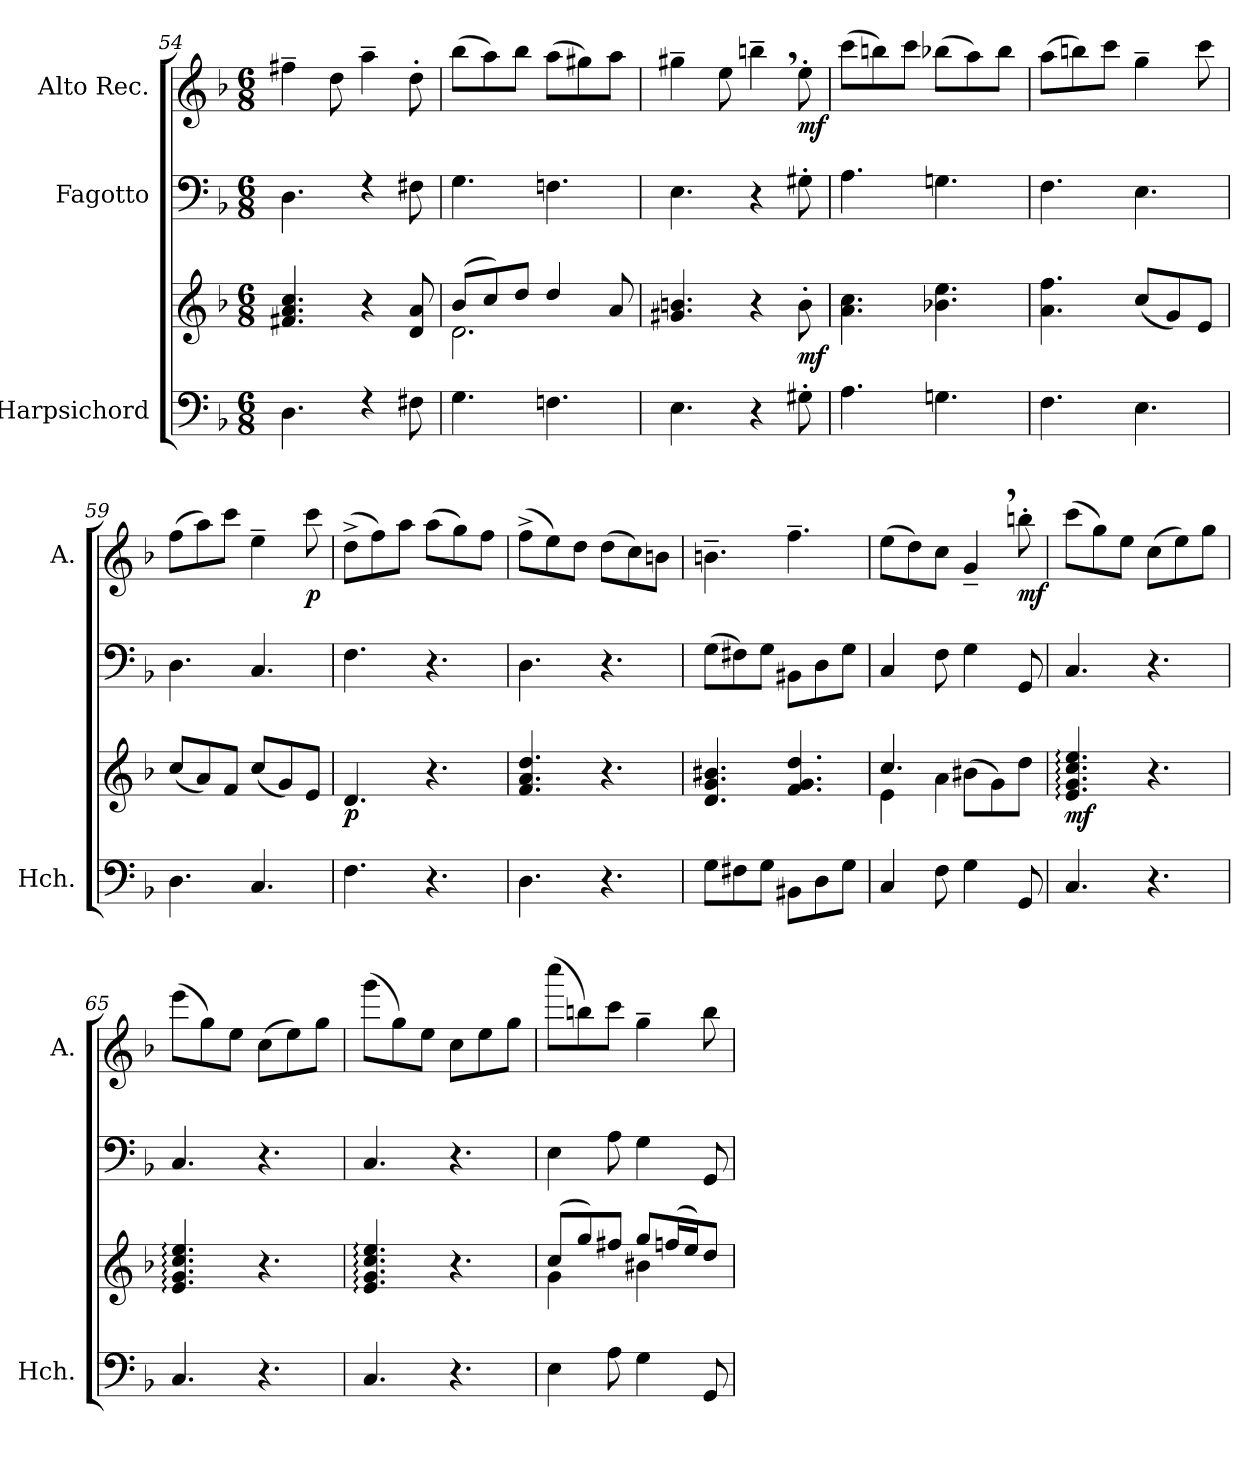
**kern	**kern	**dynam	**kern	**kern	**dynam
*part3	*part3	*part3	*part2	*part1	*part1
*staff4	*staff3	*staff3/4	*staff2	*staff1	*staff1
*I"Harpsichord	*	*	*I"Fagotto	*I"Alto Rec.	*
*I'Hch.	*	*	*	*I'A.	*
*clefF4	*clefG2	*	*clefF4	*clefG2	*
*k[b-]	*k[b-]	*	*k[b-]	*k[b-]	*
*M6/8	*M6/8	*	*M6/8	*M6/8	*
=54	=54	=54	=54	=54	=54
4.D\	4.f#X/ 4.a/ 4.cc/	.	4.D\	4ff#X~\	.
.	.	.	.	8dd\	.
4rF	4r	.	4rF	4aa~\	.
8F#X\	8d/ 8a/	.	8F#X\	8dd'\	.
=55	=55	=55	=55	=55	=55
*	*^	*	*	*	*
4.G\	(>8b-/L	2.d\	.	4.G\	(>8bb-\L	.
.	8cc/)	.	.	.	8aa\)	.
.	8dd/J	.	.	.	8bb-\J	.
4.Fn\	4dd/	.	.	4.Fn\	(>8aa\L	.
.	.	.	.	.	8gg#X\)	.
.	8a/	.	.	.	8aa\J	.
*	*v	*v	*	*	*	*
=56	=56	=56	=56	=56	=56
4.E\	4.g#X/ 4.bn/	.	4.E\	4gg#X~\	.
.	.	.	.	8ee\	.
4r	4r	.	4r	4bbn~,\	.
!	!	!LO:DY:b	!	!	!LO:DY:b
8G#X'\	8b'\	mf	8G#X'\	8ee'\	mf
!!LO:LB:g=z
=57	=57	=57	=57	=57	=57
4.A\	4.a\ 4.cc\	.	4.A\	(>8ccc\L	.
.	.	.	.	8bbn\)	.
.	.	.	.	8ccc\J	.
4.Gn\	4.b-X\ 4.ee\	.	4.Gn\	(>8bb-X\L	.
.	.	.	.	8aa\)	.
.	.	.	.	8bb-\J	.
=58	=58	=58	=58	=58	=58
4.F\	4.a\ 4.ff\	.	4.F\	(>8aa\L	.
.	.	.	.	8bbn\)	.
.	.	.	.	8ccc\J	.
4.E\	(8cc/L	.	4.E\	4gg~\	.
.	8g/)	.	.	.	.
.	8e/J	.	.	8ccc\	.
=59	=59	=59	=59	=59	=59
4.D\	(8cc/L	.	4.D\	(>8ff\L	.
.	8a/)	.	.	8aa\)	.
.	8f/J	.	.	8ccc\J	.
4.C/	(8cc/L	.	4.C/	4ee~\	.
.	8g/)	.	.	.	.
!	!	!	!	!	!LO:DY:b
.	8e/J	.	.	8ccc\	p
=60	=60	=60	=60	=60	=60
!	!	!LO:DY:b	!	!	!
4.F\	4.d/	p	4.F\	(>8dd^\L	.
.	.	.	.	8ff\)	.
.	.	.	.	8aa\J	.
4.r	4.r	.	4.r	(>8aa\L	.
.	.	.	.	8gg\)	.
.	.	.	.	8ff\J	.
=61	=61	=61	=61	=61	=61
4.D\	4.f/ 4.a/ 4.dd/	.	4.D\	(>8ff^\L	.
.	.	.	.	8ee\)	.
.	.	.	.	8dd\J	.
4.r	4.r	.	4.r	(>8dd\L	.
.	.	.	.	8cc\)	.
.	.	.	.	8bn\J	.
=62	=62	=62	=62	=62	=62
8G\L	4.d/ 4.g/ 4.b#X/	.	(>8G\L	4.bn~\	.
8F#X\	.	.	8F#X\)	.	.
8G\J	.	.	8G\J	.	.
8BB#X\L	4.f/ 4.g/ 4.dd/	.	8BB#X\L	4.ff~\	.
8D\	.	.	8D\	.	.
8G\J	.	.	8G\J	.	.
=63	=63	=63	=63	=63	=63
*	*^	*	*	*	*
4C/	4.cc/	4e\	.	4C/	(>8ee\L	.
.	.	.	.	.	8dd\)	.
8F\	.	4a\	.	8F\	8cc\J	.
4G\	(>8b#X\L	.	.	4G\	4g~,/	.
.	8g\)	4ryy	.	.	.	.
!	!	!	!	!	!	!LO:DY:b
8GG/	8dd\J	.	.	8GG/	8bbn'\	mf
*	*v	*v	*	*	*	*
=64	=64	=64	=64	=64	=64
!	!	!LO:DY:b	!	!	!
4.C/	4.e/: 4.g/: 4.cc/: 4.ee/:	mf	4.C/	(8ccc\L	.
.	.	.	.	8gg\)	.
.	.	.	.	8ee\J	.
4.r	4.r	.	4.r	(8cc\L	.
.	.	.	.	8ee\)	.
.	.	.	.	8gg\J	.
!!LO:PB:g=z
=65	=65	=65	=65	=65	=65
4.C/	4.e/: 4.g/: 4.cc/: 4.ee/:	.	4.C/	(8eee\L	.
.	.	.	.	8gg\)	.
.	.	.	.	8ee\J	.
4.r	4.r	.	4.r	(8cc\L	.
.	.	.	.	8ee\)	.
.	.	.	.	8gg\J	.
=66	=66	=66	=66	=66	=66
4.C/	4.e/: 4.g/: 4.cc/: 4.ee/:	.	4.C/	(8ggg\L	.
.	.	.	.	8gg\)	.
.	.	.	.	8ee\J	.
4.r	4.r	.	4.r	8cc\L	.
.	.	.	.	8ee\	.
.	.	.	.	8gg\J	.
=67	=67	=67	=67	=67	=67
*	*^	*	*	*	*
4E\	(>8cc/L	4g\	.	4E\	(>8cccc\L	.
.	8gg/)	.	.	.	8bbn\)	.
8A\	8ff#X/J	8ryy	.	8A\	8ccc\J	.
4G\	8gg/L	4b#X\	.	4G\	4gg~\	.
.	(>16ffn/L	.	.	.	.	.
.	16ee/J)	.	.	.	.	.
8GG/	8dd/J	8ryy	.	8GG/	8bb\	.
*	*v	*v	*	*	*	*
=	=	=	=	=	=
*-	*-	*-	*-	*-	*-
